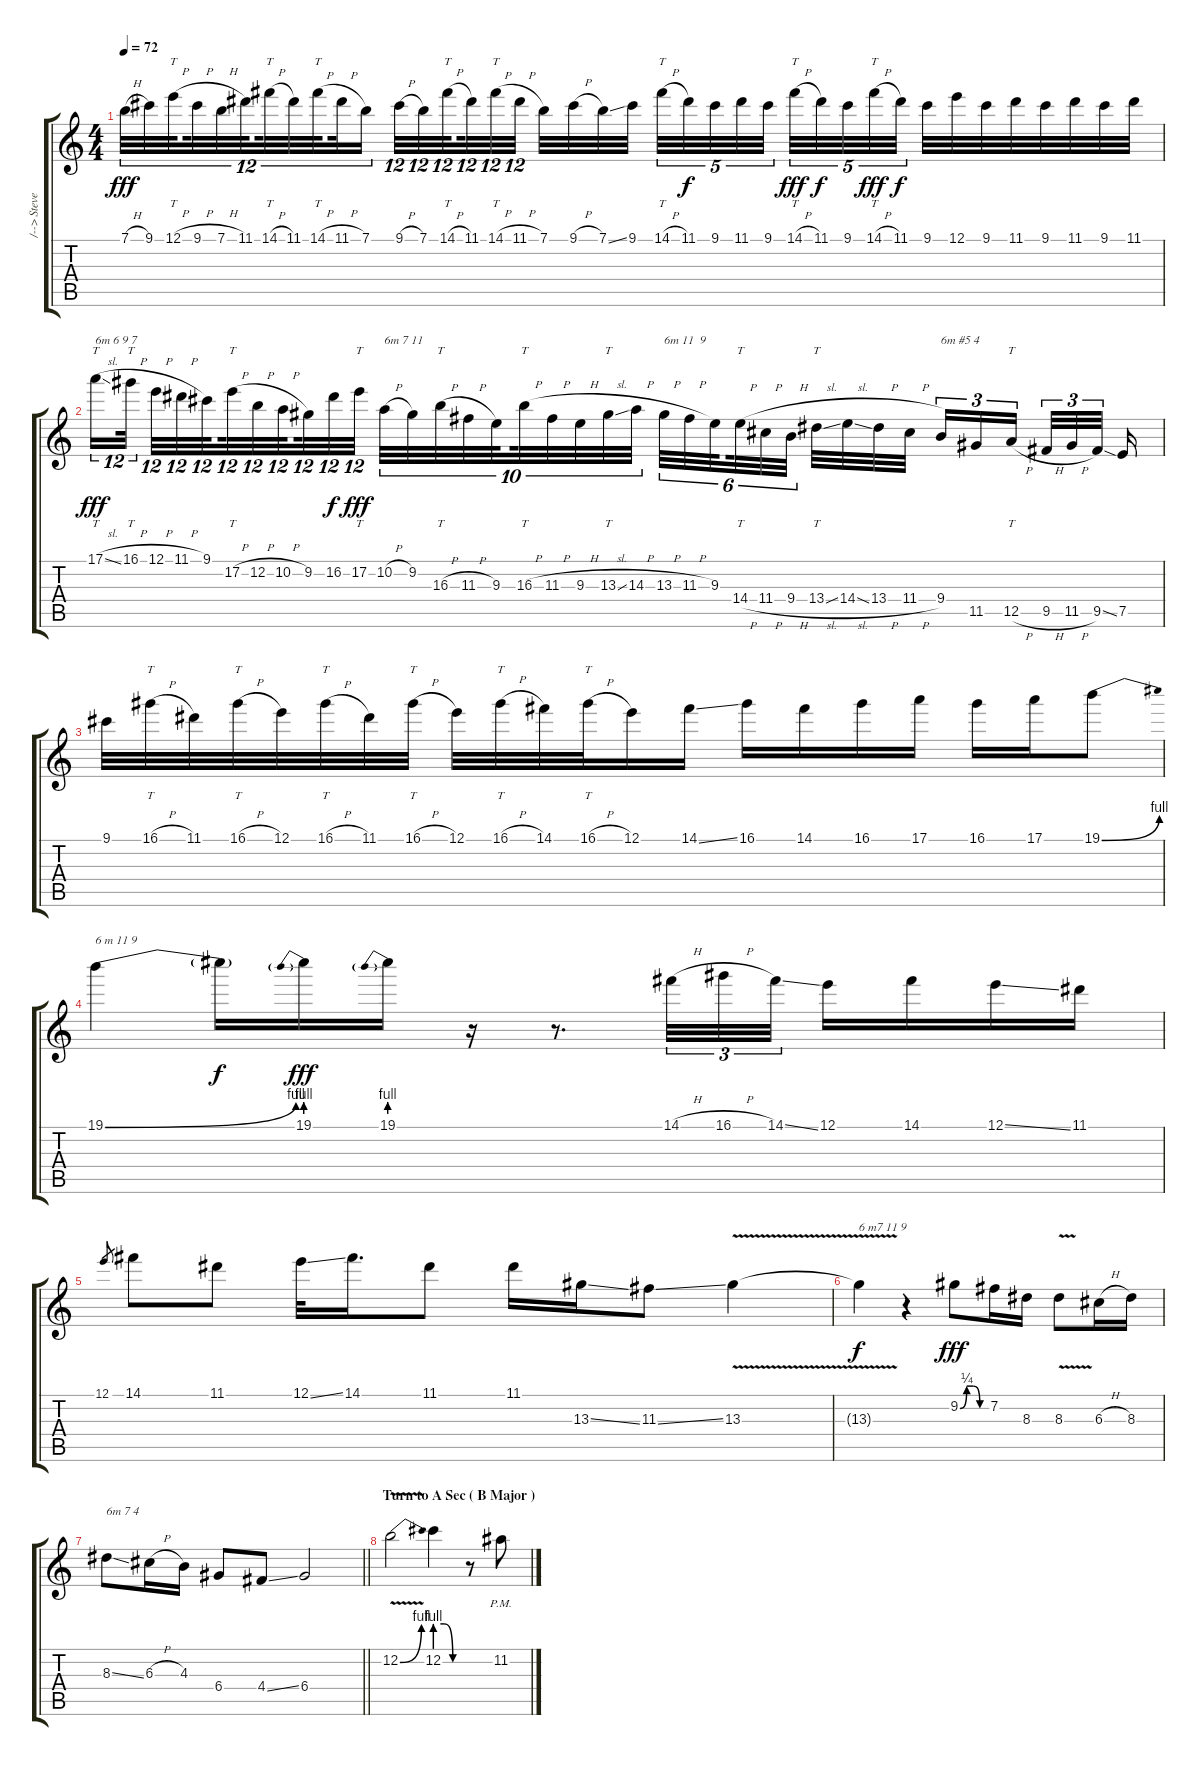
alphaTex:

\track ("/--> Steve Vai <---/" "/--> Steve") {instrument overdrivenguitar}
\staff {score tabs}
\tuning (E4 B3 G3 D3 A2 E2) {hide}
\ts (4 4)
\tempo 72
\clef g2
\ks c
7.1{h}.32{tu (12 8) txt "" dy fff} 9.1.32{tu (12 8)} 12.1{h}.32{tt tu (12 8) beam splitsecondary} 9.1{h}.32{tu (12 8)} 7.1{h}.32{tu (12 8)} 11.1.32{tu (12 8) beam splitsecondary} 14.1{h}.32{tt tu (12 8)} 11.1.32{tu (12 8)} 14.1{h}.32{tt tu (12 8) beam splitsecondary} 11.1{h}.32{tu (12 8)} 7.1.16{tu (12 8)} 9.1{h}.32{tu (12 8) txt ""} 7.1.32{tu (12 8)} 14.1{h}.32{tt tu (12 8) beam splitsecondary} 11.1.32{tu (12 8)} 14.1{h}.32{tt tu (12 8)} 11.1{h}.32{tu (12 8) beam splitsecondary} 7.1.32 9.1{h}.32 7.1{ss}.32 9.1.32 14.1{h}.32{tt tu (5 4) txt ""} 11.1.32{tu (5 4) dy f} 9.1.32{tu (5 4)} 11.1.32{tu (5 4)} 9.1.32{tu (5 4) beam splitsecondary} 14.1{h}.32{tt tu (5 4) dy fff} 11.1.32{tu (5 4) dy f} 9.1.32{tu (5 4)} 14.1{h}.32{tt tu (5 4) dy fff} 11.1.32{tu (5 4) dy f} 9.1.32{txt ""} 12.1.32 9.1.32 11.1.32 9.1.32 11.1.32 9.1.32 11.1.32 |
17.1{sl}.16{tt tu (12 8) txt "6m 6 9 7" dy fff} 16.1{h}.32{tt tu (12 8) beam splitsecondary} 12.1{h}.32{tu (12 8)} 11.1{h}.32{tu (12 8)} 9.1.32{tu (12 8) beam splitsecondary} 17.2{h}.32{tt tu (12 8)} 12.2{h}.32{tu (12 8)} 10.2{h}.32{tu (12 8) beam splitsecondary} 9.2.32{tu (12 8)} 16.2.32{tu (12 8) dy f} 17.2.32{tt tu (12 8) dy fff} 10.2{h}.32{tu (10 8) txt "6m 7 11"} 9.2.32{tu (10 8)} 16.3{h}.32{tt tu (10 8)} 11.3{h}.32{tu (10 8)} 9.3.32{tu (10 8) beam splitsecondary} 16.3{h}.32{tt tu (10 8)} 11.3{h}.32{tu (10 8)} 9.3{h}.32{tu (10 8)} 13.3{sl}.32{tt tu (10 8)} 14.3{h}.32{tu (10 8)} 13.3{h}.32{tu (6 4) txt "6m 11  9"} 11.3{h}.32{tu (6 4)} 9.3.32{tu (6 4) beam splitsecondary} 14.4{h}.32{tt tu (6 4)} 11.4{h}.32{tu (6 4)} 9.4{h}.32{tu (6 4) beam splitsecondary} 13.4{sl}.32{tt} 14.4{sl}.32 13.4{h}.32 11.4{h}.32 9.4.16{tu (3 2) txt "6m #5 4"} 11.5.16{tu (3 2)} 12.5{h}.16{tt tu (3 2) beam splitsecondary} 9.5{h}.32{tu (3 2)} 11.5{h}.32{tu (3 2)} 9.5{ss}.32{tu (3 2) beam splitsecondary} 7.5.16 |
9.1.32{txt ""} 16.1{h}.32{tt} 11.1.32 16.1{h}.32{tt} 12.1.32 16.1{h}.32{tt} 11.1.32 16.1{h}.32{tt} 12.1.32 16.1{h}.32{tt} 14.1.32 16.1{h}.32{tt} 12.1.16 14.1{ss}.16 16.1.16{txt ""} 14.1.16 16.1.16 17.1.16 16.1.16{txt ""} 17.1.16 19.1{be (bend 0 0 60 4)}.8 |
19.1{be (bend 0 0 60 4)}.4{txt "6 m 11 9"} 19.1{t}.16{dy f} 19.1{be (prebend 0 4 60 4)}.16{dy fff} 19.1{be (prebend 0 4 60 4)}.16 r.16 r.8{d} 14.1{h}.32{tu (3 2)} 16.1{h}.32{tu (3 2)} 14.1{ss}.32{tu (3 2)} 12.1.16 14.1.16 12.1{ss}.16 11.1.16 |
12.1.8{gr} 14.1.8{txt ""} 11.1.8 12.1{ss}.32 14.1.16{d} 11.1.8 11.1.16 13.3{ss}.16 11.3{ss}.8 13.3{v}.4 |
13.3{t}.4{txt "6 m7 11 9" dy f} r.4 9.2{be (custom 0 0 15 1 30 1 45 0 60 0)}.8{dy fff} 7.2.16 8.3.16 8.3{v}.8 6.3{h}.16 8.3.16 |
\barLineRight lightlight
8.3{ss}.8{txt "6m 7 4"} 6.3{h}.16 4.3.16 6.4.8 4.4{ss}.8 6.4.2 |
\section ("" "Turn to A Sec ( B Major )")
12.2{be (bend 0 0 60 4) v}.2{txt ""} 12.2{be (custom 0 4 20 4 40 0 60 0)}.4 r.8 11.2{pm}.8
